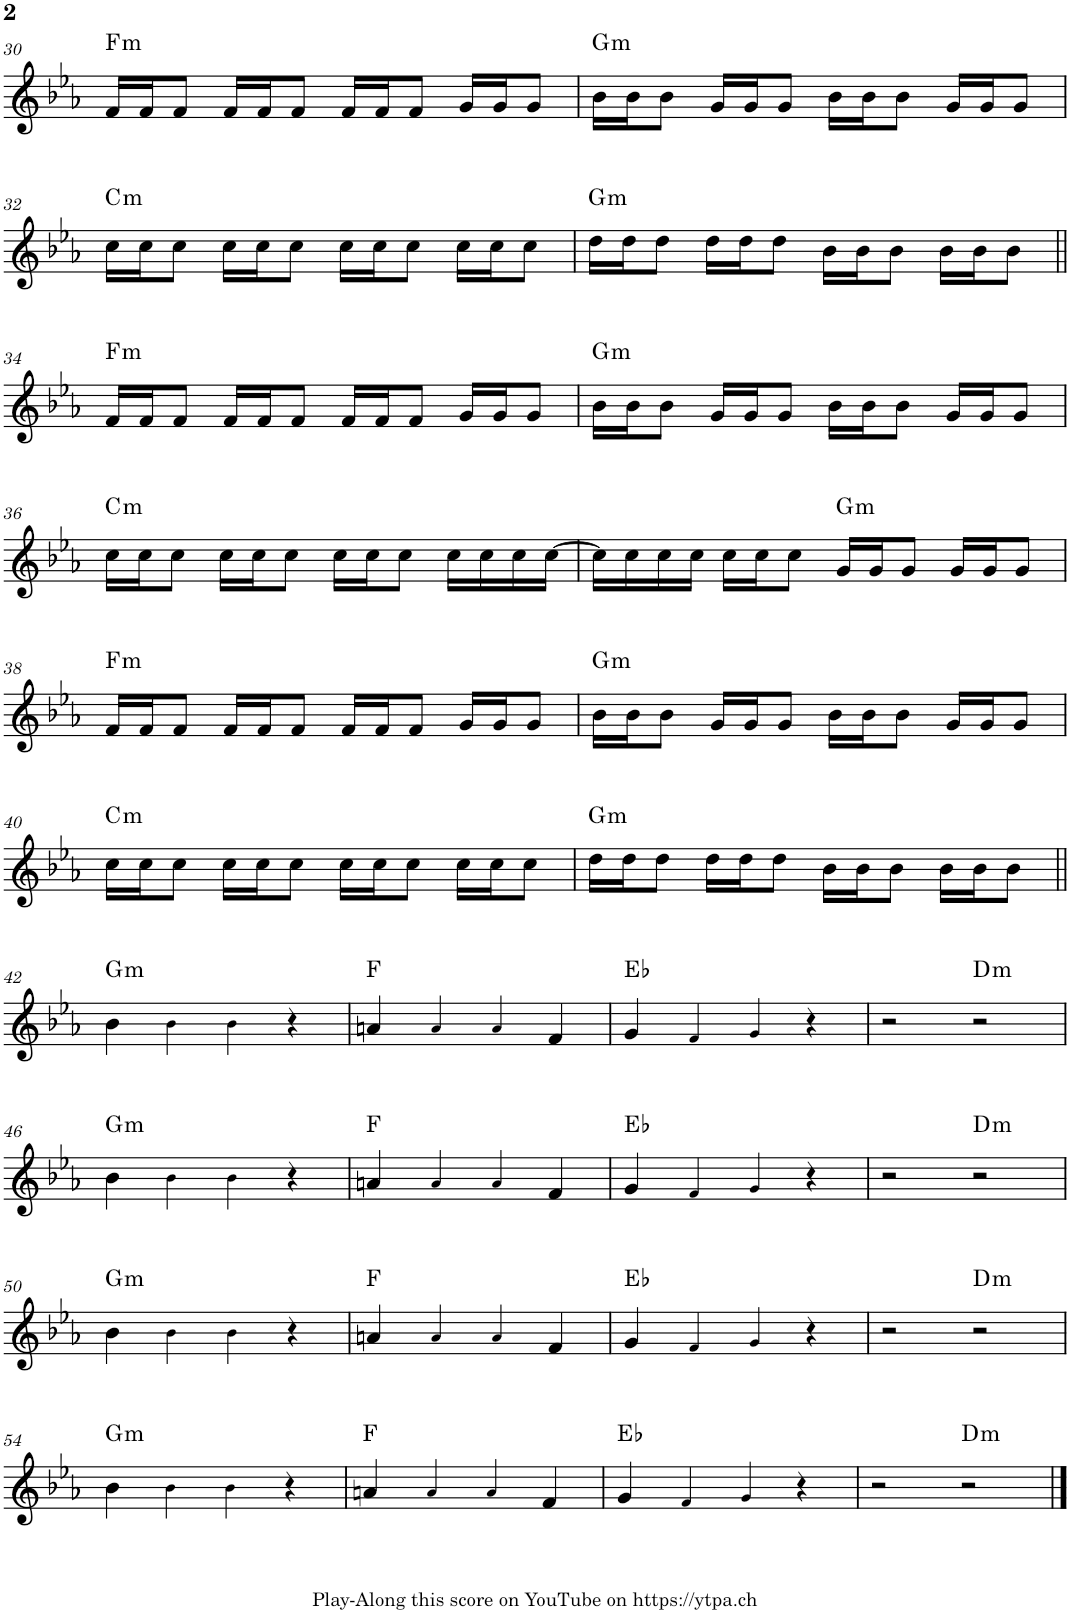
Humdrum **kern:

**kern	**harte
*part1	*part1
*staff1	*
*I"Piano	*
*I'Pno.	*
!!LO:PB:g=z
*clefG2	*
*k[b-e-a-]	*
*M4/4	*
=30	=30
!	!LO:H:kt=m
16f/LL	F:min
16f/J	.
8f/J	.
16f/LL	.
16f/J	.
8f/J	.
16f/LL	.
16f/J	.
8f/J	.
16g/LL	.
16g/J	.
8g/J	.
=31	=31
!	!LO:H:kt=m
16b-\LL	G:min
16b-\J	.
8b-\J	.
16g/LL	.
16g/J	.
8g/J	.
16b-\LL	.
16b-\J	.
8b-\J	.
16g/LL	.
16g/J	.
8g/J	.
!!LO:LB:g=z
=32	=32
!	!LO:H:kt=m
16cc\LL	C:min
16cc\J	.
8cc\J	.
16cc\LL	.
16cc\J	.
8cc\J	.
16cc\LL	.
16cc\J	.
8cc\J	.
16cc\LL	.
16cc\J	.
8cc\J	.
=33	=33
!	!LO:H:kt=m
16dd\LL	G:min
16dd\J	.
8dd\J	.
16dd\LL	.
16dd\J	.
8dd\J	.
16b-\LL	.
16b-\J	.
8b-\J	.
16b-\LL	.
16b-\J	.
8b-\J	.
!!LO:LB:g=z
=34||	=34||
!	!LO:H:kt=m
16f/LL	F:min
16f/J	.
8f/J	.
16f/LL	.
16f/J	.
8f/J	.
16f/LL	.
16f/J	.
8f/J	.
16g/LL	.
16g/J	.
8g/J	.
=35	=35
!	!LO:H:kt=m
16b-\LL	G:min
16b-\J	.
8b-\J	.
16g/LL	.
16g/J	.
8g/J	.
16b-\LL	.
16b-\J	.
8b-\J	.
16g/LL	.
16g/J	.
8g/J	.
!!LO:LB:g=z
=36	=36
!	!LO:H:kt=m
16cc\LL	C:min
16cc\J	.
8cc\J	.
16cc\LL	.
16cc\J	.
8cc\J	.
16cc\LL	.
16cc\J	.
8cc\J	.
16cc\LL	.
16cc\	.
16cc\	.
[16cc\JJ	.
=37	=37
16cc\LL]	.
16cc\	.
16cc\	.
16cc\JJ	.
16cc\LL	.
16cc\J	.
8cc\J	.
!	!LO:H:kt=m
16g/LL	G:min
16g/J	.
8g/J	.
16g/LL	.
16g/J	.
8g/J	.
!!LO:LB:g=z
=38	=38
!	!LO:H:kt=m
16f/LL	F:min
16f/J	.
8f/J	.
16f/LL	.
16f/J	.
8f/J	.
16f/LL	.
16f/J	.
8f/J	.
16g/LL	.
16g/J	.
8g/J	.
=39	=39
!	!LO:H:kt=m
16b-\LL	G:min
16b-\J	.
8b-\J	.
16g/LL	.
16g/J	.
8g/J	.
16b-\LL	.
16b-\J	.
8b-\J	.
16g/LL	.
16g/J	.
8g/J	.
!!LO:LB:g=z
=40	=40
!	!LO:H:kt=m
16cc\LL	C:min
16cc\J	.
8cc\J	.
16cc\LL	.
16cc\J	.
8cc\J	.
16cc\LL	.
16cc\J	.
8cc\J	.
16cc\LL	.
16cc\J	.
8cc\J	.
=41	=41
!	!LO:H:kt=m
16dd\LL	G:min
16dd\J	.
8dd\J	.
16dd\LL	.
16dd\J	.
8dd\J	.
16b-\LL	.
16b-\J	.
8b-\J	.
16b-\LL	.
16b-\J	.
8b-\J	.
!!LO:LB:g=z
=42||	=42||
!	!LO:H:kt=m
4b-\	G:min
4b-!\	.
4b-!\	.
4r	.
=43	=43
4an/	F:maj
4a!/	.
4a!/	.
4f/	.
=44	=44
4g/	Eb:maj
4f!/	.
4g!/	.
4r	.
=45	=45
2r	.
!	!LO:H:kt=m
2r	D:min
!!LO:LB:g=z
=46	=46
!	!LO:H:kt=m
4b-\	G:min
4b-!\	.
4b-!\	.
4r	.
=47	=47
4an/	F:maj
4a!/	.
4a!/	.
4f/	.
=48	=48
4g/	Eb:maj
4f!/	.
4g!/	.
4r	.
=49	=49
2r	.
!	!LO:H:kt=m
2r	D:min
!!LO:LB:g=z
=50	=50
!	!LO:H:kt=m
4b-\	G:min
4b-!\	.
4b-!\	.
4r	.
=51	=51
4an/	F:maj
4a!/	.
4a!/	.
4f/	.
=52	=52
4g/	Eb:maj
4f!/	.
4g!/	.
4r	.
=53	=53
2r	.
!	!LO:H:kt=m
2r	D:min
!!LO:LB:g=z
=54	=54
!	!LO:H:kt=m
4b-\	G:min
4b-!\	.
4b-!\	.
4r	.
=55	=55
4an/	F:maj
4a!/	.
4a!/	.
4f/	.
=56	=56
4g/	Eb:maj
4f!/	.
4g!/	.
4r	.
=57	=57
2r	.
!	!LO:H:kt=m
2r	D:min
==	==
*-	*-
